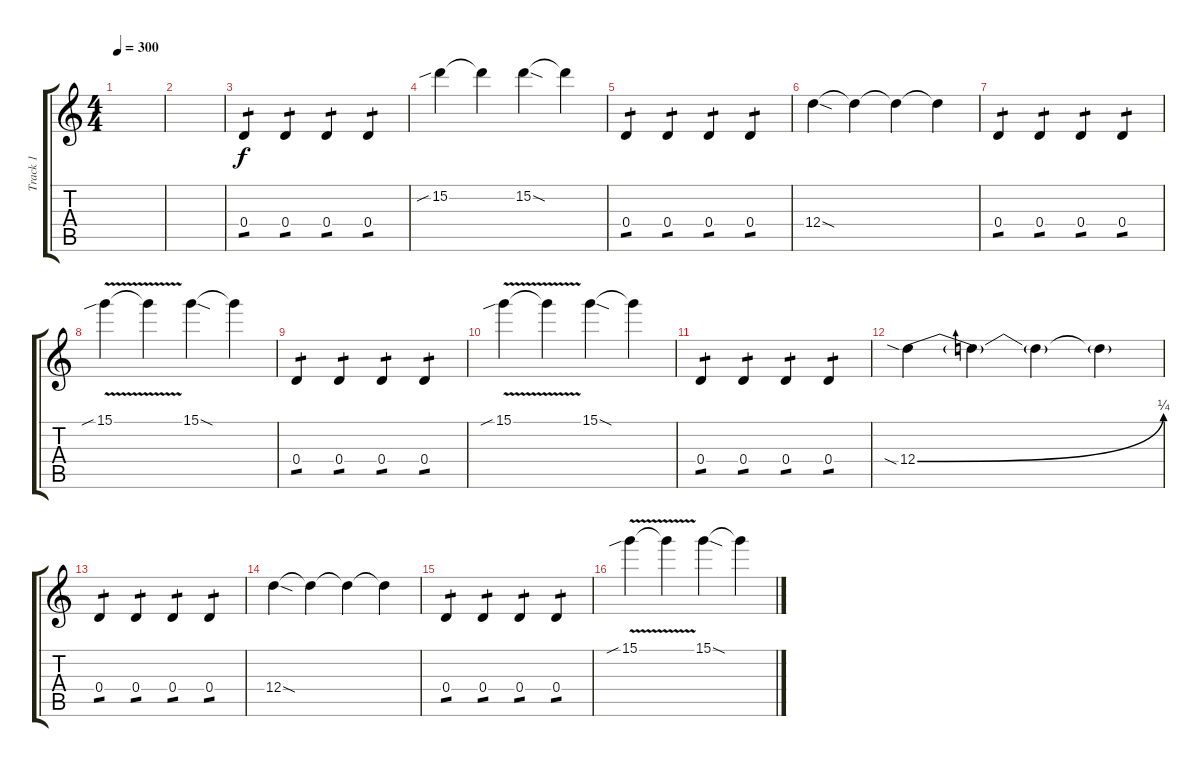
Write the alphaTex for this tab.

\track ("Track 1" "Track 1") {instrument overdrivenguitar}
\staff {score tabs}
\tuning (E4 B3 G3 D3 A2 E2) {hide}
\ts (4 4)
\tempo 300
\clef g2
\ks c
|
|
0.4.4{tp 1} 0.4.4{tp 1} 0.4.4{tp 1} 0.4.4{tp 1} |
15.2{sib}.4 15.2{t}.4 15.2{sod}.4 15.2{t}.4 |
0.4.4{tp 1} 0.4.4{tp 1} 0.4.4{tp 1} 0.4.4{tp 1} |
12.4{sod}.4 12.4{t}.4 12.4{t}.4 12.4{t}.4 |
0.4.4{tp 1} 0.4.4{tp 1} 0.4.4{tp 1} 0.4.4{tp 1} |
15.1{v sib}.4 15.1{t}.4 15.1{sod}.4 15.1{t}.4 |
0.4.4{tp 1} 0.4.4{tp 1} 0.4.4{tp 1} 0.4.4{tp 1} |
15.1{v sib}.4 15.1{t}.4 15.1{sod}.4 15.1{t}.4 |
0.4.4{tp 1} 0.4.4{tp 1} 0.4.4{tp 1} 0.4.4{tp 1} |
12.4{be (bend 0 0 60 1) sia}.4 12.4{t}.4 12.4{t}.4 12.4{t}.4 |
0.4.4{tp 1} 0.4.4{tp 1} 0.4.4{tp 1} 0.4.4{tp 1} |
12.4{sod}.4 12.4{t}.4 12.4{t}.4 12.4{t}.4 |
0.4.4{tp 1} 0.4.4{tp 1} 0.4.4{tp 1} 0.4.4{tp 1} |
15.1{v sib}.4 15.1{t}.4 15.1{sod}.4 15.1{t}.4
